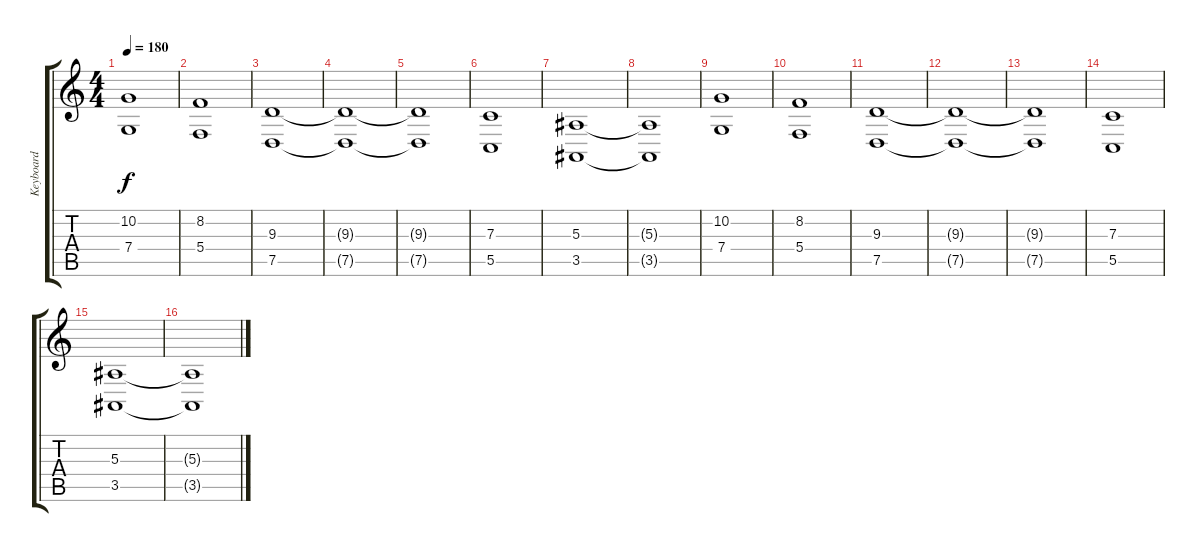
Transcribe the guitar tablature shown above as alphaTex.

\track ("Keyboard" "Keyboard") {instrument stringensemble1}
\staff {score tabs}
\tuning (D4 A3 F3 C3 G2 D2) {hide}
\ts (4 4)
\tempo 180
\clef g2
\ks c
(10.2 7.4).1{dy f} |
(8.2 5.4).1 |
(9.3 7.5).1 |
(9.3{t} 7.5{t}).1 |
(9.3{t} 7.5{t}).1 |
(7.3 5.5).1 |
(5.3 3.5).1 |
(5.3{t} 3.5{t}).1 |
(10.2 7.4).1 |
(8.2 5.4).1 |
(9.3 7.5).1 |
(9.3{t} 7.5{t}).1 |
(9.3{t} 7.5{t}).1 |
(7.3 5.5).1 |
(5.3 3.5).1 |
(5.3{t} 3.5{t}).1
